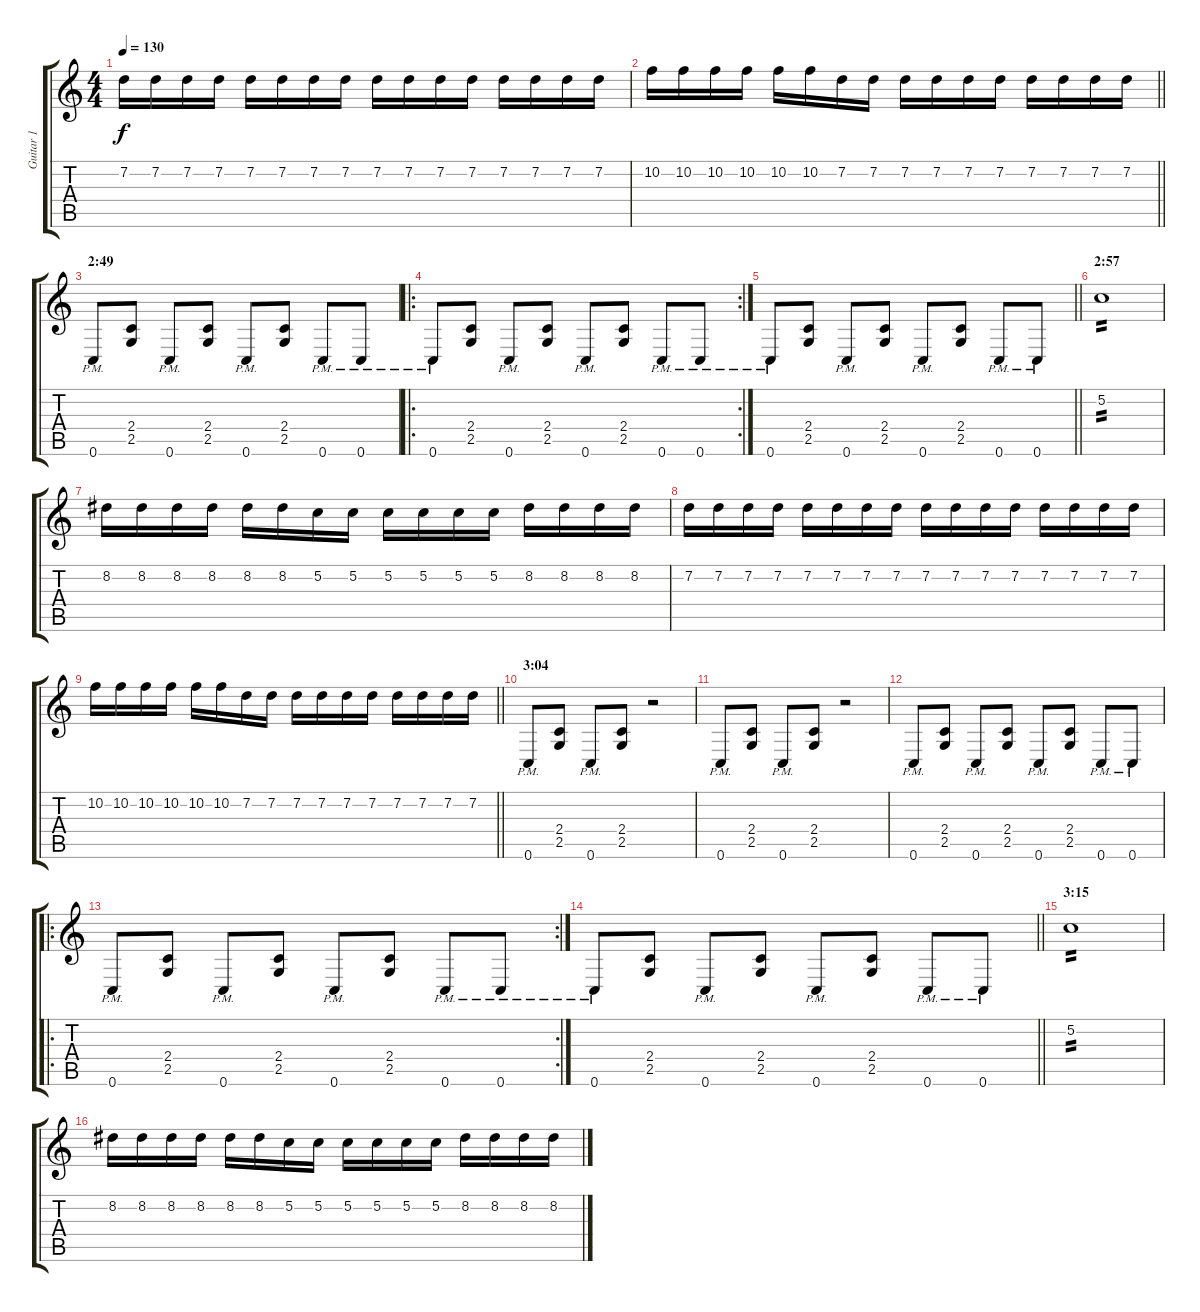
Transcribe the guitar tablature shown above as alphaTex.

\track ("Guitar 1" "Guitar 1") {instrument distortionguitar}
\staff {score tabs}
\tuning (C4 G3 Eb3 Bb2 F2 C2) {hide}
\ts (4 4)
\tempo 130
\clef g2
\ks c
7.2.16{dy f} 7.2.16 7.2.16 7.2.16 7.2.16 7.2.16 7.2.16 7.2.16 7.2.16 7.2.16 7.2.16 7.2.16 7.2.16 7.2.16 7.2.16 7.2.16 |
\barLineRight lightlight
10.2.16 10.2.16 10.2.16 10.2.16 10.2.16 10.2.16 7.2.16 7.2.16 7.2.16 7.2.16 7.2.16 7.2.16 7.2.16 7.2.16 7.2.16 7.2.16 |
\section ("" "2:49")
0.6{pm}.8{instrument distortionguitar} (2.4 2.5).8 0.6{pm}.8 (2.4 2.5).8 0.6{pm}.8 (2.4 2.5).8 0.6{pm}.8 0.6{pm}.8 |
\ro
\rc 2
0.6{pm}.8 (2.4 2.5).8 0.6{pm}.8 (2.4 2.5).8 0.6{pm}.8 (2.4 2.5).8 0.6{pm}.8 0.6{pm}.8 |
\barLineRight lightlight
0.6{pm}.8 (2.4 2.5).8 0.6{pm}.8 (2.4 2.5).8 0.6{pm}.8 (2.4 2.5).8 0.6{pm}.8 0.6{pm}.8 |
\section ("" "2:57")
5.2.1{tp 2 instrument overdrivenguitar} |
8.2.16 8.2.16 8.2.16 8.2.16 8.2.16 8.2.16 5.2.16 5.2.16 5.2.16 5.2.16 5.2.16 5.2.16 8.2.16 8.2.16 8.2.16 8.2.16 |
7.2.16 7.2.16 7.2.16 7.2.16 7.2.16 7.2.16 7.2.16 7.2.16 7.2.16 7.2.16 7.2.16 7.2.16 7.2.16 7.2.16 7.2.16 7.2.16 |
\barLineRight lightlight
10.2.16 10.2.16 10.2.16 10.2.16 10.2.16 10.2.16 7.2.16 7.2.16 7.2.16 7.2.16 7.2.16 7.2.16 7.2.16 7.2.16 7.2.16 7.2.16 |
\section ("" "3:04")
0.6{pm}.8{instrument distortionguitar} (2.4 2.5).8 0.6{pm}.8 (2.4 2.5).8 r.2 |
0.6{pm}.8 (2.4 2.5).8 0.6{pm}.8 (2.4 2.5).8 r.2 |
0.6{pm}.8 (2.4 2.5).8 0.6{pm}.8 (2.4 2.5).8 0.6{pm}.8 (2.4 2.5).8 0.6{pm}.8 0.6{pm}.8 |
\ro
\rc 2
0.6{pm}.8 (2.4 2.5).8 0.6{pm}.8 (2.4 2.5).8 0.6{pm}.8 (2.4 2.5).8 0.6{pm}.8 0.6{pm}.8 |
\barLineRight lightlight
0.6{pm}.8 (2.4 2.5).8 0.6{pm}.8 (2.4 2.5).8 0.6{pm}.8 (2.4 2.5).8 0.6{pm}.8 0.6{pm}.8 |
\section ("" "3:15")
5.2.1{tp 2 instrument overdrivenguitar} |
8.2.16 8.2.16 8.2.16 8.2.16 8.2.16 8.2.16 5.2.16 5.2.16 5.2.16 5.2.16 5.2.16 5.2.16 8.2.16 8.2.16 8.2.16 8.2.16
